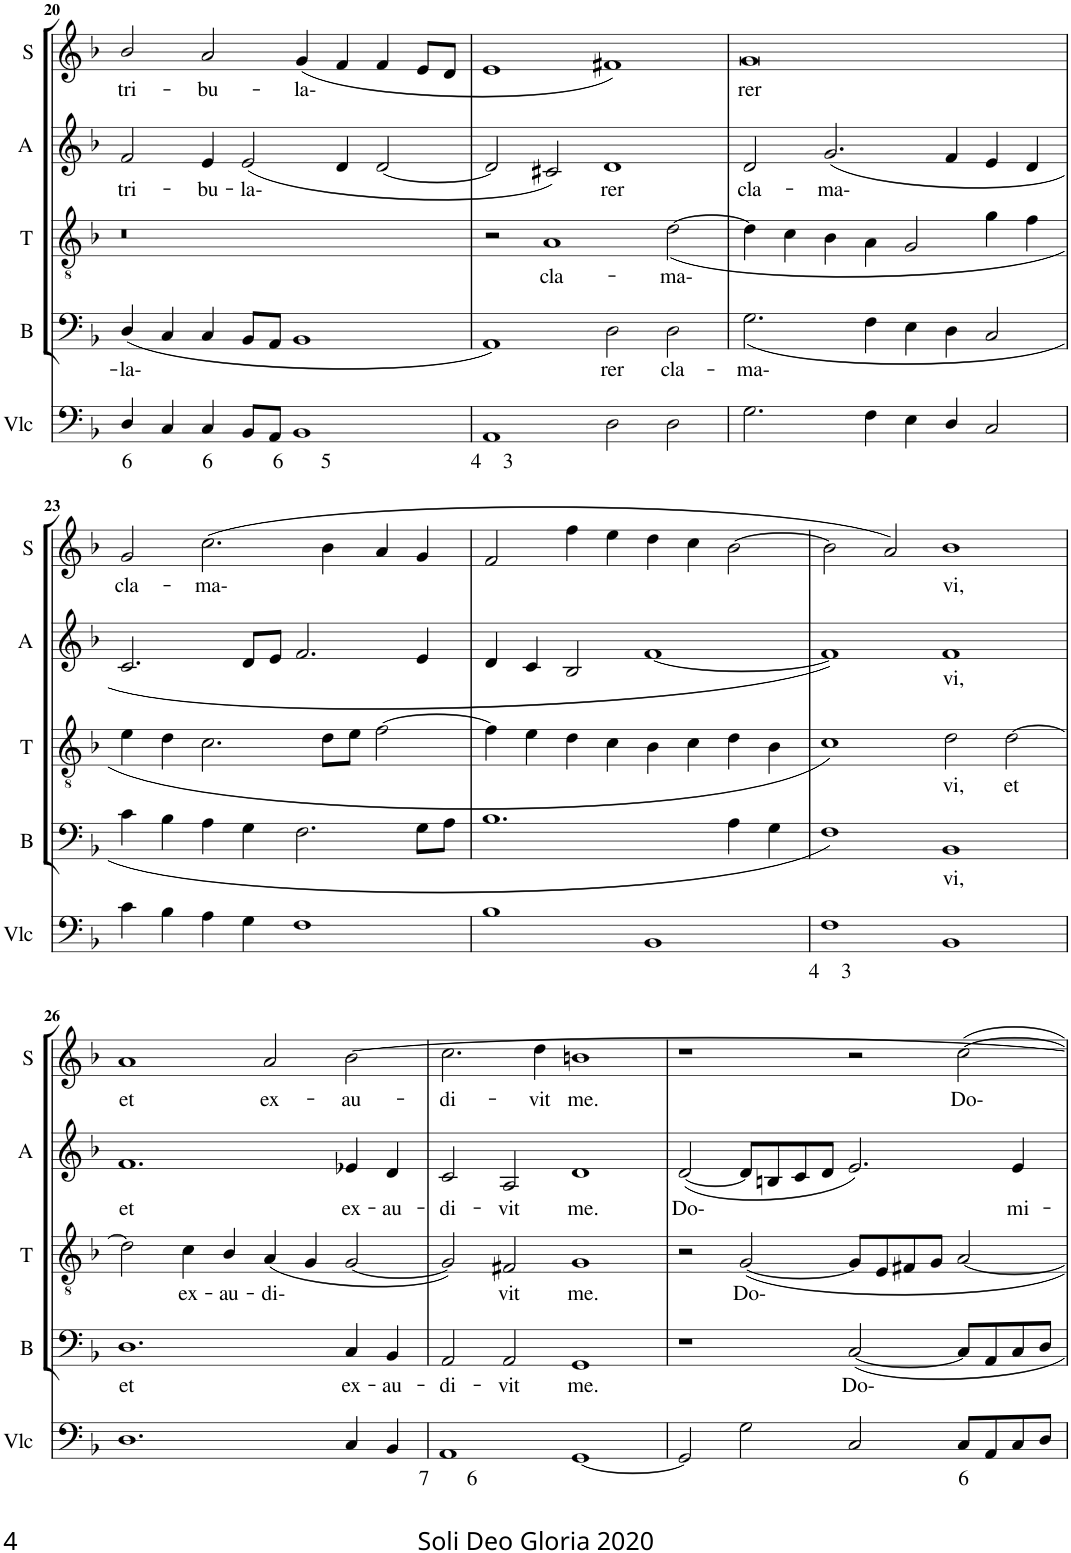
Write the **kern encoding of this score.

**kern	**text	**kern	**text	**kern	**text	**kern	**text	**kern	**text
*part5	*part5	*part4	*part4	*part3	*part3	*part2	*part2	*part1	*part1
*staff5	*staff5	*staff4	*staff4	*staff3	*staff3	*staff2	*staff2	*staff1	*staff1
*I"Violoncelle	*	*I"Bass	*	*I"Tenor	*	*I"Alto	*	*I"Soprano	*
*I'Vlc	*	*I'B	*	*I'T	*	*I'A	*	*I'S	*
!!LO:PB:g=z
*clefF4	*	*clefF4	*	*clefGv2	*	*clefG2	*	*clefG2	*
*k[b-]	*	*k[b-]	*	*k[b-]	*	*k[b-]	*	*k[b-]	*
*F:	*	*F:	*	*F:	*	*F:	*	*F:	*
*M4/2	*	*M4/2	*	*M4/2	*	*M4/2	*	*M4/2	*
=20	=20	=20	=20	=20	=20	=20	=20	=20	=20
!	!LO:LY:b	!	!LO:LY:b	!	!	!	!LO:LY:b	!	!LO:LY:b
4D/	6	(<4D/	-la-	0r	.	2f/	tri-	2b-/	tri-
4C/	.	4C/	.	.	.	.	.	.	.
!	!LO:LY:b	!	!	!	!	!	!LO:LY:b	!	!LO:LY:b
4C/	6	4C/	.	.	.	4e/	-bu-	2a/	-bu-
!	!	!	!	!	!	!	!LO:LY:b	!	!
8BB-/L	.	8BB-/L	.	.	.	(<2e/	-la-	.	.
8AA/J	.	8AA/J	.	.	.	.	.	.	.
!	!LO:LY:b	!	!	!	!	!	!	!	!LO:LY:b
1BB-	6 5	1BB-	.	.	.	.	.	(<4g/	-la-
.	.	.	.	.	.	4d/	.	4f/	.
.	.	.	.	.	.	[2d/	.	4f/	.
.	.	.	.	.	.	.	.	8e/L	.
.	.	.	.	.	.	.	.	8d/J	.
=21	=21	=21	=21	=21	=21	=21	=21	=21	=21
!	!LO:LY:b	!	!	!	!	!	!	!	!
1AA	4 3	1AA)	.	2r	.	2d/]	.	1e	.
!	!	!	!	!	!LO:LY:b	!	!	!	!
.	.	.	.	1A	cla-	2c#X/)	.	.	.
!	!	!	!LO:LY:b	!	!	!	!LO:LY:b	!	!
2D\	.	2D\	rer	.	.	1d	rer	1f#X)	.
!	!	!	!LO:LY:b	!	!LO:LY:b	!	!	!	!
2D\	.	2D\	cla-	(<[2d\	-ma-	.	.	.	.
=22	=22	=22	=22	=22	=22	=22	=22	=22	=22
!	!	!	!LO:LY:b	!	!	!	!LO:LY:b	!	!LO:LY:b
2.G\	.	(<2.G\	-ma-	4d\]	.	2d/	cla-	0g	rer
.	.	.	.	4c\	.	.	.	.	.
!	!	!	!	!	!	!	!LO:LY:b	!	!
.	.	.	.	4B-\	.	(<2.g/	-ma-	.	.
4F\	.	4F\	.	4A\	.	.	.	.	.
4E\	.	4E\	.	2G/	.	.	.	.	.
4D/	.	4D\	.	.	.	4f/	.	.	.
2C/	.	2C/	.	4g\	.	4e/	.	.	.
.	.	.	.	4f\	.	4d/	.	.	.
!!LO:LB:g=z
=23	=23	=23	=23	=23	=23	=23	=23	=23	=23
!	!	!	!	!	!	!	!	!	!LO:LY:b
4c\	.	4c\	.	4e\	.	2.c/	.	2g/	cla-
4B-\	.	4B-\	.	4d\	.	.	.	.	.
!	!	!	!	!	!	!	!	!	!LO:LY:b
4A\	.	4A\	.	2.c\	.	.	.	(>2.cc\	-ma-
4G\	.	4G\	.	.	.	8d/L	.	.	.
.	.	.	.	.	.	8e/J	.	.	.
1F	.	2.F\	.	.	.	2.f/	.	.	.
.	.	.	.	8d\L	.	.	.	4b-\	.
.	.	.	.	8e\J	.	.	.	.	.
.	.	.	.	[2f\	.	.	.	4a/	.
.	.	8G\L	.	.	.	4e/	.	4g/	.
.	.	8A\J	.	.	.	.	.	.	.
=24	=24	=24	=24	=24	=24	=24	=24	=24	=24
1B-	.	1.B-	.	4f\]	.	4d/	.	2f/	.
.	.	.	.	4e\	.	4c/	.	.	.
.	.	.	.	4d\	.	2B-/	.	4ff\	.
.	.	.	.	4c\	.	.	.	4ee\	.
1BB-	.	.	.	4B-\	.	[1f	.	4dd\	.
.	.	.	.	4c\	.	.	.	4cc\	.
.	.	4A\	.	4d\	.	.	.	[2b-\	.
.	.	4G\	.	4B-\	.	.	.	.	.
=25	=25	=25	=25	=25	=25	=25	=25	=25	=25
!	!LO:LY:b	!	!	!	!	!	!	!	!
1F	4 3	1F)	.	1c)	.	1f])	.	2b-\]	.
.	.	.	.	.	.	.	.	2a/)	.
!	!	!	!LO:LY:b	!	!LO:LY:b	!	!LO:LY:b	!	!LO:LY:b
1BB-	.	1BB-	vi,	2d\	vi,	1f	vi,	1b-	vi,
!	!	!	!	!	!LO:LY:b	!	!	!	!
.	.	.	.	[2d\	et	.	.	.	.
!!LO:LB:g=z
=26	=26	=26	=26	=26	=26	=26	=26	=26	=26
!	!	!	!LO:LY:b	!	!	!	!LO:LY:b	!	!LO:LY:b
1.D	.	1.D	et	2d\]	.	1.f	et	1a	et
!	!	!	!	!	!LO:LY:b	!	!	!	!
.	.	.	.	4c\	ex-	.	.	.	.
!	!	!	!	!	!LO:LY:b	!	!	!	!
.	.	.	.	4B-/	-au-	.	.	.	.
!	!	!	!	!	!LO:LY:b	!	!	!	!LO:LY:b
.	.	.	.	(<4A/	-di-	.	.	2a/	ex-
.	.	.	.	4G/	.	.	.	.	.
!	!	!	!LO:LY:b	!	!	!	!LO:LY:b	!	!LO:LY:b
4C/	.	4C/	ex-	[2G/	.	4e-X/	ex-	[2b-\	-au-
!	!	!	!LO:LY:b	!	!	!	!LO:LY:b	!	!
4BB-/	.	4BB-/	-au-	.	.	4d/	-au-	.	.
=27	=27	=27	=27	=27	=27	=27	=27	=27	=27
!	!LO:LY:b	!	!LO:LY:b	!	!	!	!LO:LY:b	!	!LO:LY:b
1AA	7 6	2AA/	-di-	2G/])	.	2c/	-di-	2.cc\	-di-
!	!	!	!LO:LY:b	!	!LO:LY:b	!	!LO:LY:b	!	!
.	.	2AA/	-vit	2F#X/	vit	2A/	-vit	.	.
!	!	!	!	!	!	!	!	!	!LO:LY:b
.	.	.	.	.	.	.	.	4dd\	-vit
!	!	!	!LO:LY:b	!	!LO:LY:b	!	!LO:LY:b	!	!LO:LY:b
[1GG	.	1GG	me.	1G	me.	1d	me.	1bn	me.
=28	=28	=28	=28	=28	=28	=28	=28	=28	=28
!	!	!	!	!	!	!	!LO:LY:b	!	!
2GG/]	.	1r	.	2r	.	(<[2d/	Do-	1r	.
!	!	!	!	!	!LO:LY:b	!	!	!	!
2G\	.	.	.	[2G/	Do-	8d/L]	.	.	.
.	.	.	.	.	.	8Bn/	.	.	.
.	.	.	.	.	.	8c/	.	.	.
.	.	.	.	.	.	8d/J	.	.	.
!	!	!	!LO:LY:b	!	!	!	!	!	!
2C/	.	[2C/	Do-	8G/L]	.	2.e/)	.	2r	.
.	.	.	.	8E/	.	.	.	.	.
.	.	.	.	8F#X/	.	.	.	.	.
.	.	.	.	8G/J	.	.	.	.	.
!	!LO:LY:b	!	!	!	!	!	!	!	!LO:LY:b
8C/L	6	8C/L]	.	[2A/	.	.	.	[2cc\	Do-
8AA/	.	8AA/	.	.	.	.	.	.	.
!	!	!	!	!	!	!	!LO:LY:b	!	!
8C/	.	8C/	.	.	.	4e/	mi-	.	.
8D/J	.	8D/J	.	.	.	.	.	.	.
=	=	=	=	=	=	=	=	=	=
*-	*-	*-	*-	*-	*-	*-	*-	*-	*-
